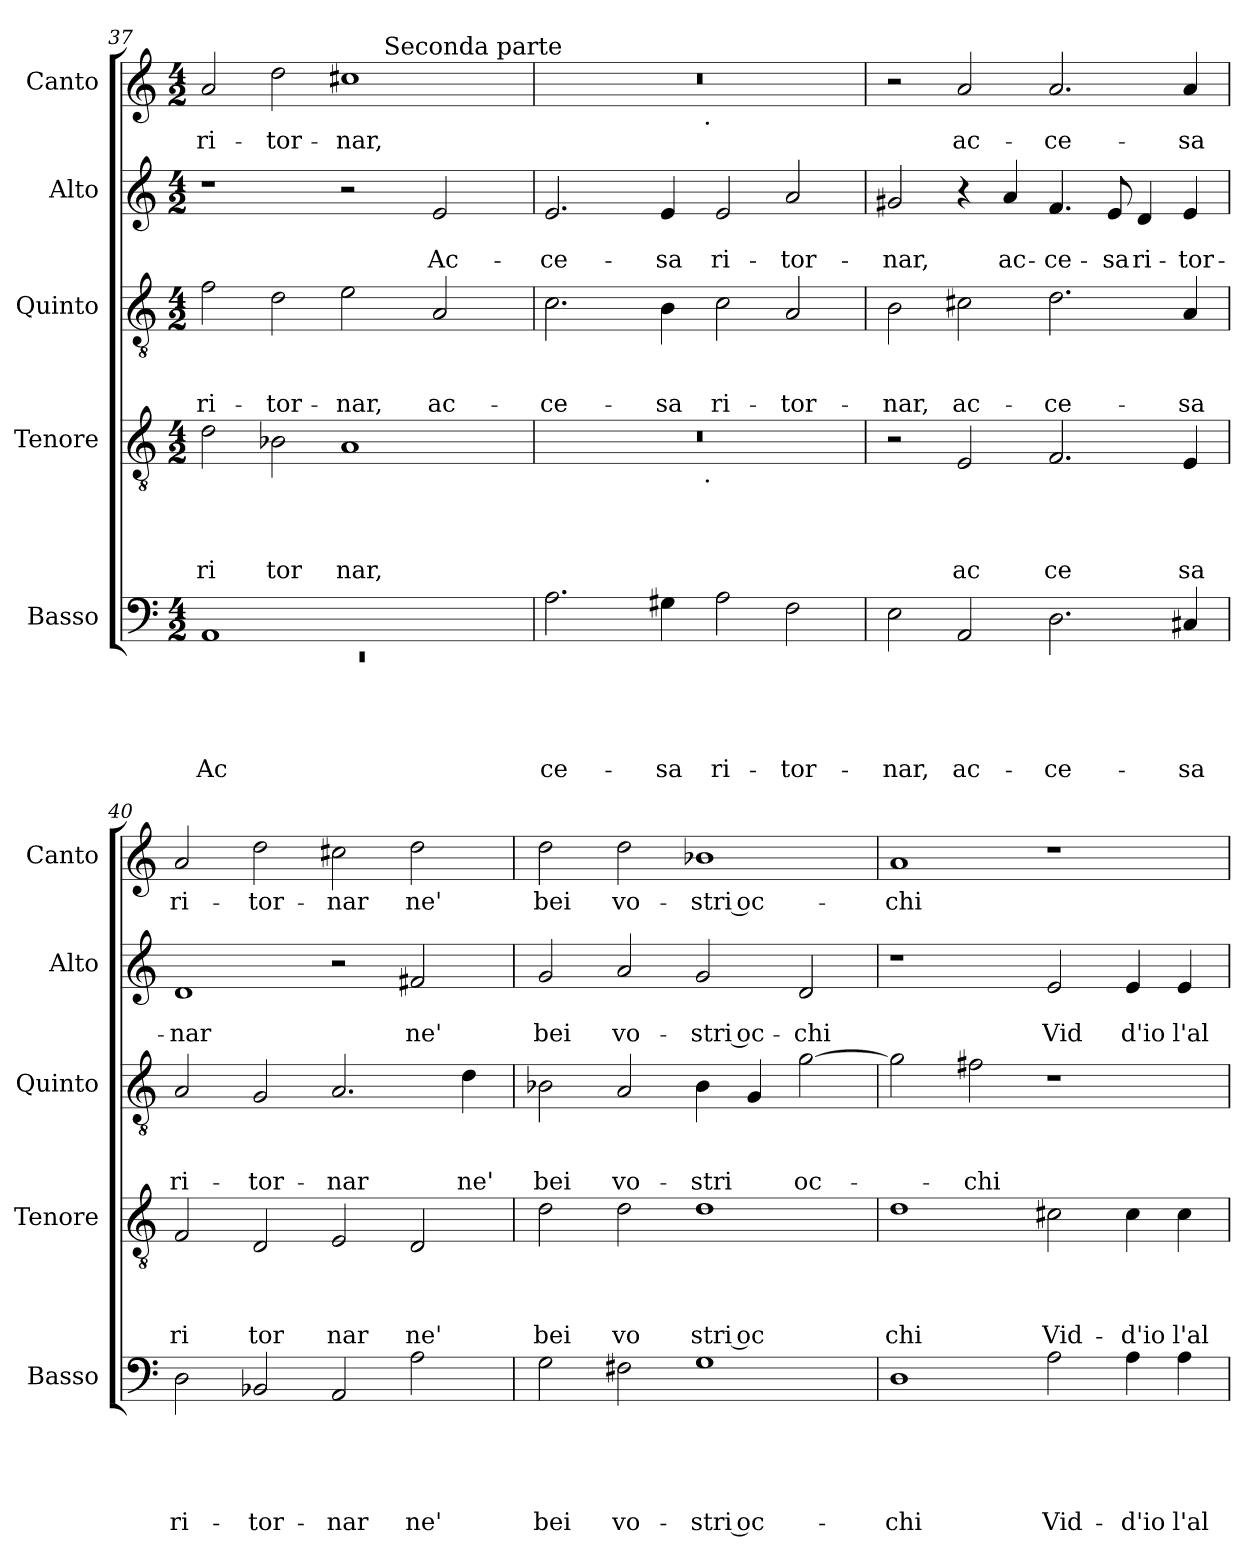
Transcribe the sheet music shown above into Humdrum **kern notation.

**kern	**text	**text	**text	**text	**text	**kern	**text	**text	**text	**text	**kern	**text	**text	**text	**kern	**text	**text	**kern	**text
*part5	*part5	*part5	*part5	*part5	*part5	*part4	*part4	*part4	*part4	*part4	*part3	*part3	*part3	*part3	*part2	*part2	*part2	*part1	*part1
*staff5	*staff5	*staff5	*staff5	*staff5	*staff5	*staff4	*staff4	*staff4	*staff4	*staff4	*staff3	*staff3	*staff3	*staff3	*staff2	*staff2	*staff2	*staff1	*staff1
*I"Basso	*	*	*	*	*	*I"Tenore	*	*	*	*	*I"Quinto	*	*	*	*I"Alto	*	*	*I"Canto	*
*I'Basso	*	*	*	*	*	*I'Tenore	*	*	*	*	*I'Quinto	*	*	*	*I'Alto	*	*	*I'Canto	*
*clefF4	*	*	*	*	*	*clefGv2	*	*	*	*	*clefGv2	*	*	*	*clefG2	*	*	*clefG2	*
*k[]	*	*	*	*	*	*k[]	*	*	*	*	*k[]	*	*	*	*k[]	*	*	*k[]	*
*C:	*	*	*	*	*	*C:	*	*	*	*	*C:	*	*	*	*C:	*	*	*C:	*
*M4/2	*	*	*	*	*	*M4/2	*	*	*	*	*M4/2	*	*	*	*M4/2	*	*	*M4/2	*
=37	=37	=37	=37	=37	=37	=37	=37	=37	=37	=37	=37	=37	=37	=37	=37	=37	=37	=37	=37
*^	*	*	*	*	*	*	*	*	*	*	*	*	*	*	*	*	*	*	*
!	!LO:N:vis=1	!	!	!	!	!LO:LY:b	!	!	!	!	!LO:LY:b	!	!	!	!LO:LY:b	!	!	!	!	!LO:LY:b
*	*^	*	*	*	*	*	*	*	*	*	*	*	*	*	*	*	*	*	*^	*
0ryy	0rEE	1AA	.	.	.	.	Ac-	2d\	.	.	.	ri	2f\	.	.	ri-	1r	.	.	2a/	1ryy	ri-
!	!	!	!	!	!	!	!	!	!	!	!	!LO:LY:b	!	!	!	!LO:LY:b	!	!	!	!	!	!LO:LY:b
.	.	.	.	.	.	.	.	2B-X\	.	.	.	tor	2d\	.	.	-tor-	.	.	.	2dd\	.	-tor-
!	!	!	!	!	!	!	!	!	!	!	!	!LO:LY:b	!	!	!	!LO:LY:b	!	!	!	!	!	!LO:LY:b
.	.	1ryy	.	.	.	.	.	1A	.	.	.	nar,	2e\	.	.	-nar,	2r	.	.	1cc#X	8..ryy	-nar,
!	!	!	!	!	!	!	!	!	!	!	!	!	!	!	!	!	!	!	!	!	!LO:TX:a:t=Seconda parte	!
.	.	.	.	.	.	.	.	.	.	.	.	.	.	.	.	.	.	.	.	.	2ryy	.
!	!	!	!	!	!	!	!	!	!	!	!	!	!	!	!	!LO:LY:b	!	!	!LO:LY:b	!	!	!
.	.	.	.	.	.	.	.	.	.	.	.	.	2A/	.	.	ac-	2e/	.	-Ac-	.	.	.
.	.	.	.	.	.	.	.	.	.	.	.	.	.	.	.	.	.	.	.	.	4ryy	.
.	.	.	.	.	.	.	.	.	.	.	.	.	.	.	.	.	.	.	.	.	32ryy	.
=38	=38	=38	=38	=38	=38	=38	=38	=38	=38	=38	=38	=38	=38	=38	=38	=38	=38	=38	=38	=38	=38	=38
!	!	!	!	!	!	!	!LO:LY:b	!	!	!	!	!	!	!	!	!LO:LY:b	!	!	!LO:LY:b	!	!	!
*v	*v	*v	*	*	*	*	*	*^	*	*	*	*	*	*	*	*	*	*	*	*	*	*
2.A\	.	.	.	.	-ce-	0r	2ryy	.	.	.	.	2.c\	.	.	-ce-	2.e/	.	-ce-	0r	2ryy	.
.	.	.	.	.	.	.	4...ryy	.	.	.	.	.	.	.	.	.	.	.	.	4...ryy	.
!	!	!	!	!	!LO:LY:b	!	!	!	!	!	!	!	!	!	!LO:LY:b	!	!	!LO:LY:b	!	!	!
4G#X\	.	.	.	.	-sa	.	.	.	.	.	.	4B\	.	.	-sa	4e/	.	-sa	.	.	.
!	!	!	!	!	!	!	!	!	!	!	!	!	!	!	!	!	!	!	!	!LO:TX:b:t=.	!
!	!	!	!	!	!	!	!LO:TX:b:t=.	!	!	!	!	!	!	!	!	!	!	!	!	!	!
.	.	.	.	.	.	.	1ryy	.	.	.	.	.	.	.	.	.	.	.	.	1ryy	.
!	!	!	!	!	!LO:LY:b	!	!	!	!	!	!	!	!	!	!LO:LY:b	!	!	!LO:LY:b	!	!	!
2A\	.	.	.	.	ri-	.	.	.	.	.	.	2c\	.	.	ri-	2e/	.	ri-	.	.	.
!	!	!	!	!	!LO:LY:b	!	!	!	!	!	!	!	!	!	!LO:LY:b	!	!	!LO:LY:b	!	!	!
2F\	.	.	.	.	-tor-	.	.	.	.	.	.	2A/	.	.	-tor-	2a/	.	-tor-	.	.	.
.	.	.	.	.	.	.	32ryy	.	.	.	.	.	.	.	.	.	.	.	.	32ryy	.
=39	=39	=39	=39	=39	=39	=39	=39	=39	=39	=39	=39	=39	=39	=39	=39	=39	=39	=39	=39	=39	=39
!	!	!	!	!	!LO:LY:b	!	!	!	!	!	!	!	!	!	!LO:LY:b	!	!	!LO:LY:b	!	!	!
*	*	*	*	*	*	*v	*v	*	*	*	*	*	*	*	*	*	*	*	*v	*v	*
2E\	.	.	.	.	-nar,	2r	.	.	.	.	2B\	.	.	-nar,	2g#X/	.	-nar,	2r	.
!	!	!	!	!	!LO:LY:b	!	!	!	!	!LO:LY:b	!	!	!	!LO:LY:b	!	!	!	!	!LO:LY:b
2AA/	.	.	.	.	ac-	2E/	.	.	.	ac	2c#X\	.	.	ac-	4r	.	.	2a/	ac-
!	!	!	!	!	!	!	!	!	!	!	!	!	!	!	!	!	!LO:LY:b	!	!
.	.	.	.	.	.	.	.	.	.	.	.	.	.	.	4a/	.	ac-	.	.
!	!	!	!	!	!LO:LY:b	!	!	!	!	!LO:LY:b	!	!	!	!LO:LY:b	!	!	!LO:LY:b	!	!LO:LY:b
2.D\	.	.	.	.	-ce-	2.F/	.	.	.	ce	2.d\	.	.	-ce-	4.f/	.	-ce-	2.a/	-ce-
!	!	!	!	!	!	!	!	!	!	!	!	!	!	!	!	!	!LO:LY:b	!	!
.	.	.	.	.	.	.	.	.	.	.	.	.	.	.	8e/	.	-sa	.	.
!	!	!	!	!	!	!	!	!	!	!	!	!	!	!	!	!	!LO:LY:b	!	!
.	.	.	.	.	.	.	.	.	.	.	.	.	.	.	4d/	.	ri-	.	.
!	!	!	!	!	!LO:LY:b	!	!	!	!	!LO:LY:b	!	!	!	!LO:LY:b	!	!	!LO:LY:b	!	!LO:LY:b
4C#X/	.	.	.	.	-sa	4E/	.	.	.	sa	4A/	.	.	-sa	4e/	.	-tor-	4a</	-sa
=40	=40	=40	=40	=40	=40	=40	=40	=40	=40	=40	=40	=40	=40	=40	=40	=40	=40	=40	=40
!	!	!	!	!	!LO:LY:b	!	!	!	!	!LO:LY:b	!	!	!	!LO:LY:b	!	!	!LO:LY:b	!	!LO:LY:b
2D\	.	.	.	.	ri-	2F/	.	.	.	ri	2A/	.	.	ri-	1d	.	-nar	2a/	ri-
!	!	!	!	!	!LO:LY:b	!	!	!	!	!LO:LY:b	!	!	!	!LO:LY:b	!	!	!	!	!LO:LY:b
2BB-X/	.	.	.	.	-tor-	2D/	.	.	.	tor	2G/	.	.	-tor-	.	.	.	2dd\	-tor-
!	!	!	!	!	!LO:LY:b	!	!	!	!	!LO:LY:b	!	!	!	!LO:LY:b	!	!	!	!	!LO:LY:b
2AA/	.	.	.	.	-nar	2E/	.	.	.	nar	2.A/	.	.	-nar	2r	.	.	2cc#X\	-nar
!	!	!	!	!	!LO:LY:b	!	!	!	!	!LO:LY:b	!	!	!	!	!	!	!LO:LY:b	!	!LO:LY:b
2A\	.	.	.	.	ne'	2D/	.	.	.	ne'	.	.	.	.	2f#X/	.	ne'	2dd\	ne'
!	!	!	!	!	!	!	!	!	!	!	!	!	!	!LO:LY:b	!	!	!	!	!
.	.	.	.	.	.	.	.	.	.	.	4d\	.	.	ne'	.	.	.	.	.
=41	=41	=41	=41	=41	=41	=41	=41	=41	=41	=41	=41	=41	=41	=41	=41	=41	=41	=41	=41
!	!	!	!	!	!LO:LY:b	!	!	!	!	!LO:LY:b	!	!	!	!LO:LY:b	!	!	!LO:LY:b	!	!LO:LY:b
2G\	.	.	.	.	bei	2d\	.	.	.	bei	2B-X\	.	.	bei	2g/	.	bei	2dd\	bei
!	!	!	!	!	!LO:LY:b	!	!	!	!	!LO:LY:b	!	!	!	!LO:LY:b	!	!	!LO:LY:b	!	!LO:LY:b
2F#X\	.	.	.	.	vo-	2d\	.	.	.	vo	2A/	.	.	vo-	2a/	.	vo-	2dd\	vo-
!	!	!	!	!	!LO:LY:b:rj	!	!	!	!	!LO:LY:b:rj	!	!	!	!LO:LY:b	!	!	!LO:LY:b:rj	!	!LO:LY:b:rj
1G	.	.	.	.	-stri oc-	1d	.	.	.	stri oc	4B-\	.	.	-stri	2g/	.	-stri oc-	1b-X	-stri oc-
.	.	.	.	.	.	.	.	.	.	.	(4G/	.	.	.	.	.	.	.	.
!	!	!	!	!	!	!	!	!	!	!	!	!	!	!LO:LY:b:rj	!	!	!LO:LY:b	!	!
.	.	.	.	.	.	.	.	.	.	.	[>2g\	.	.	oc-	2d/	.	-chi	.	.
!!LO:PB:g=z
=42	=42	=42	=42	=42	=42	=42	=42	=42	=42	=42	=42	=42	=42	=42	=42	=42	=42	=42	=42
!	!	!	!	!	!LO:LY:b	!	!	!	!	!LO:LY:b	!	!	!	!	!	!	!	!	!LO:LY:b
1D	.	.	.	.	-chi	1d	.	.	.	chi	2g\]	.	.	.	1r	.	.	1a	-chi
!	!	!	!	!	!	!	!	!	!	!	!	!	!	!LO:LY:b	!	!	!	!	!
.	.	.	.	.	.	.	.	.	.	.	2f#X\	.	.	-chi	.	.	.	.	.
!	!	!	!	!	!LO:LY:b	!	!	!	!	!LO:LY:b	!	!	!	!	!	!	!LO:LY:b	!	!
2A\	.	.	.	.	Vid-	2c#X\	.	.	.	Vid-	1r	.	.	.	2e/	.	Vid	1r	.
!	!	!	!	!	!LO:LY:b	!	!	!	!	!LO:LY:b	!	!	!	!	!	!	!LO:LY:b	!	!
4A\	.	.	.	.	-d'io	4c#\	.	.	.	-d'io	.	.	.	.	4e/	.	d'io	.	.
!	!	!	!	!	!LO:LY:b	!	!	!	!	!LO:LY:b	!	!	!	!	!	!	!LO:LY:b	!	!
4A\	.	.	.	.	l'al-	4c#\	.	.	.	l'al-	.	.	.	.	4e/	.	l'al	.	.
=	=	=	=	=	=	=	=	=	=	=	=	=	=	=	=	=	=	=	=
*-	*-	*-	*-	*-	*-	*-	*-	*-	*-	*-	*-	*-	*-	*-	*-	*-	*-	*-	*-
